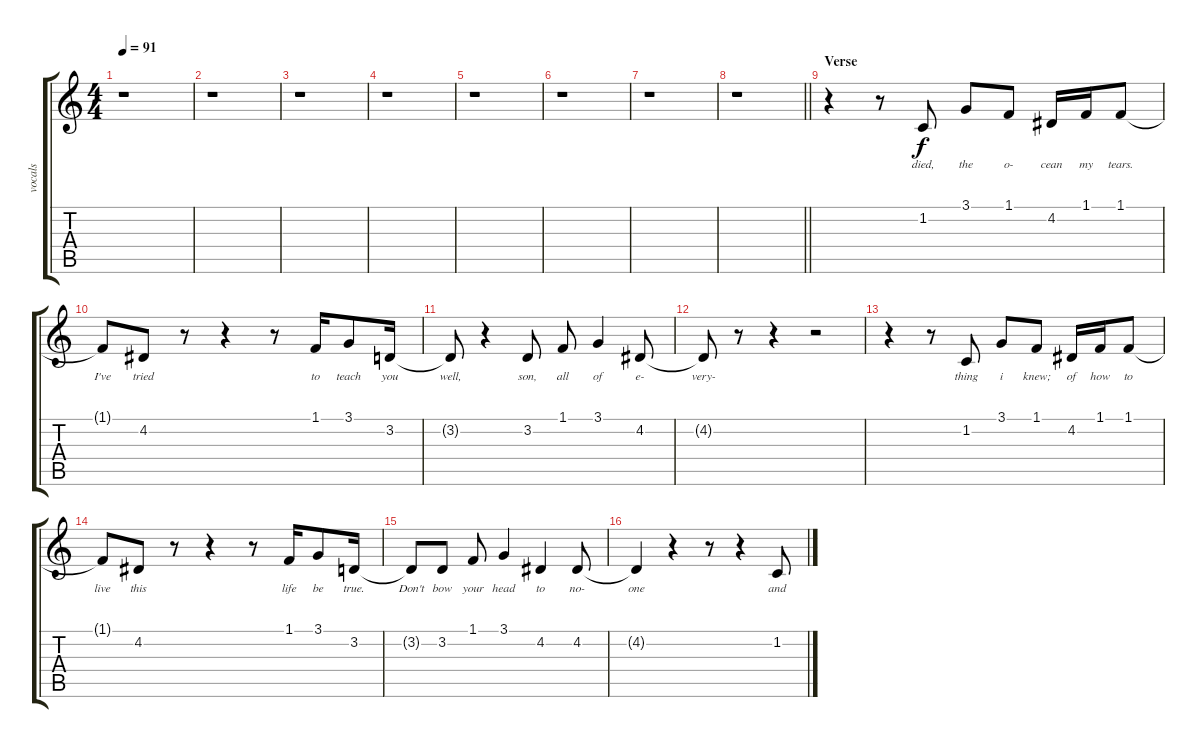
\track ("vocals" "vocals") {instrument stringensemble1}
\staff {score tabs}
\tuning (E4 B3 G3 D3 A2 E2) {hide}
\ts (4 4)
\tempo 91
\clef g2
\ks c
r.1{dy f} |
r.1 |
r.1 |
r.1 |
r.1 |
r.1 |
r.1 |
\barLineRight lightlight
r.1 |
\section ("" "Verse")
r.4 r.8 1.2.8{lyrics (0 "died,") lyrics (1 "") lyrics (2 "") lyrics (3 "") lyrics (4 "")} 3.1.8{lyrics (0 "the") lyrics (1 "") lyrics (2 "") lyrics (3 "") lyrics (4 "")} 1.1.8{lyrics (0 "o-") lyrics (1 "") lyrics (2 "") lyrics (3 "") lyrics (4 "")} 4.2.16{lyrics (0 "cean") lyrics (1 "") lyrics (2 "") lyrics (3 "") lyrics (4 "")} 1.1.16{lyrics (0 "my") lyrics (1 "") lyrics (2 "") lyrics (3 "") lyrics (4 "")} 1.1.8{lyrics (0 "tears.") lyrics (1 "") lyrics (2 "") lyrics (3 "") lyrics (4 "")} |
1.1{t}.8{lyrics (0 "I've") lyrics (1 "") lyrics (2 "") lyrics (3 "") lyrics (4 "")} 4.2.8{lyrics (0 "tried") lyrics (1 "") lyrics (2 "") lyrics (3 "") lyrics (4 "")} r.8 r.4 r.8 1.1.16{lyrics (0 "to") lyrics (1 "") lyrics (2 "") lyrics (3 "") lyrics (4 "")} 3.1.8{lyrics (0 "teach") lyrics (1 "") lyrics (2 "") lyrics (3 "") lyrics (4 "")} 3.2.16{lyrics (0 "you") lyrics (1 "") lyrics (2 "") lyrics (3 "") lyrics (4 "")} |
3.2{t}.8{lyrics (0 "well,") lyrics (1 "") lyrics (2 "") lyrics (3 "") lyrics (4 "")} r.4 3.2.8{lyrics (0 "son,") lyrics (1 "") lyrics (2 "") lyrics (3 "") lyrics (4 "")} 1.1.8{lyrics (0 "all") lyrics (1 "") lyrics (2 "") lyrics (3 "") lyrics (4 "")} 3.1.4{lyrics (0 "of") lyrics (1 "") lyrics (2 "") lyrics (3 "") lyrics (4 "")} 4.2.8{lyrics (0 "e-") lyrics (1 "") lyrics (2 "") lyrics (3 "") lyrics (4 "")} |
4.2{t}.8{lyrics (0 "very-") lyrics (1 "") lyrics (2 "") lyrics (3 "") lyrics (4 "")} r.8 r.4 r.2 |
r.4 r.8 1.2.8{lyrics (0 "thing") lyrics (1 "") lyrics (2 "") lyrics (3 "") lyrics (4 "")} 3.1.8{lyrics (0 "i") lyrics (1 "") lyrics (2 "") lyrics (3 "") lyrics (4 "")} 1.1.8{lyrics (0 "knew;") lyrics (1 "") lyrics (2 "") lyrics (3 "") lyrics (4 "")} 4.2.16{lyrics (0 "of") lyrics (1 "") lyrics (2 "") lyrics (3 "") lyrics (4 "")} 1.1.16{lyrics (0 "how") lyrics (1 "") lyrics (2 "") lyrics (3 "") lyrics (4 "")} 1.1.8{lyrics (0 "to") lyrics (1 "") lyrics (2 "") lyrics (3 "") lyrics (4 "")} |
1.1{t}.8{lyrics (0 "live") lyrics (1 "") lyrics (2 "") lyrics (3 "") lyrics (4 "")} 4.2.8{lyrics (0 "this") lyrics (1 "") lyrics (2 "") lyrics (3 "") lyrics (4 "")} r.8 r.4 r.8 1.1.16{lyrics (0 "life") lyrics (1 "") lyrics (2 "") lyrics (3 "") lyrics (4 "")} 3.1.8{lyrics (0 "be") lyrics (1 "") lyrics (2 "") lyrics (3 "") lyrics (4 "")} 3.2.16{lyrics (0 "true.") lyrics (1 "") lyrics (2 "") lyrics (3 "") lyrics (4 "")} |
3.2{t}.8{lyrics (0 "Don't") lyrics (1 "") lyrics (2 "") lyrics (3 "") lyrics (4 "")} 3.2.8{lyrics (0 "bow") lyrics (1 "") lyrics (2 "") lyrics (3 "") lyrics (4 "")} 1.1.8{lyrics (0 "your") lyrics (1 "") lyrics (2 "") lyrics (3 "") lyrics (4 "")} 3.1.4{lyrics (0 "head") lyrics (1 "") lyrics (2 "") lyrics (3 "") lyrics (4 "")} 4.2.4{lyrics (0 "to") lyrics (1 "") lyrics (2 "") lyrics (3 "") lyrics (4 "")} 4.2.8{lyrics (0 "no-") lyrics (1 "") lyrics (2 "") lyrics (3 "") lyrics (4 "")} |
4.2{t}.4{lyrics (0 "one") lyrics (1 "") lyrics (2 "") lyrics (3 "") lyrics (4 "")} r.4 r.8 r.4 1.2.8{lyrics (0 "and") lyrics (1 "") lyrics (2 "") lyrics (3 "") lyrics (4 "")}
